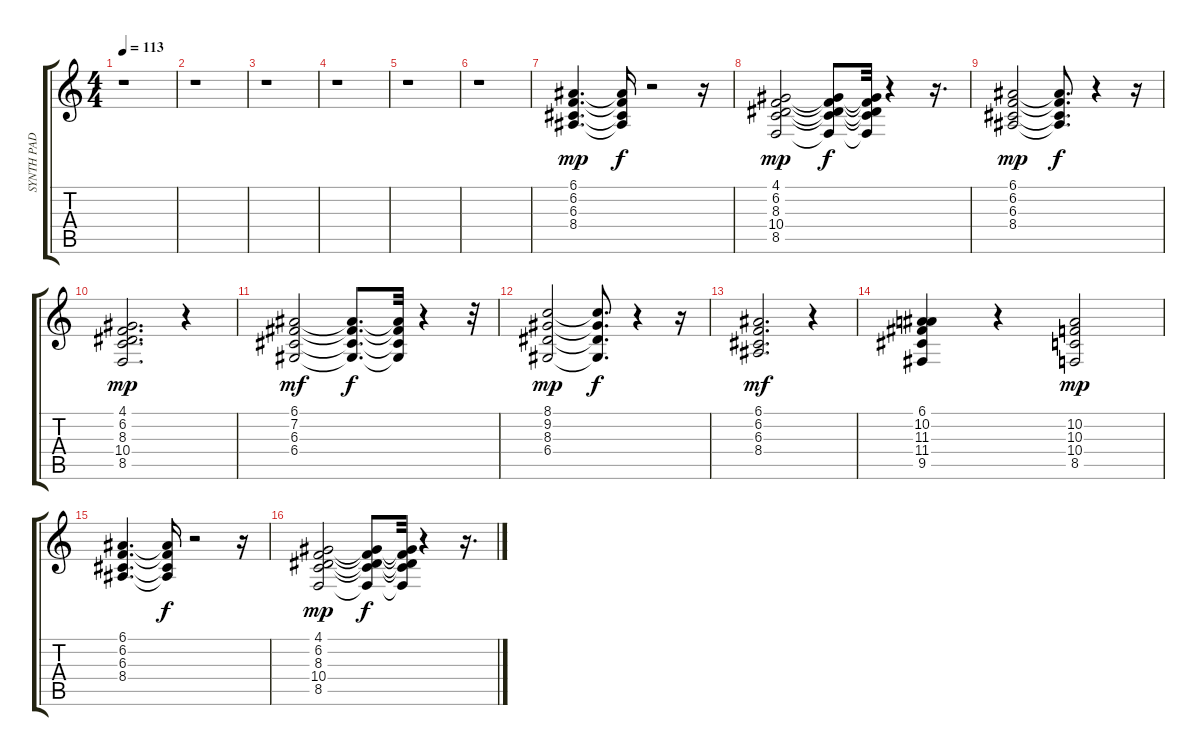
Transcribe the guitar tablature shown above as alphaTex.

\track ("SYNTH PAD" "SYNTH PAD") {instrument stringensemble2}
\staff {score tabs}
\tuning (E4 B3 G3 D3 A2 E2) {hide}
\ts (4 4)
\tempo 113
\clef g2
\ks c
r.1{dy mp} |
r.1 |
r.1 |
r.1 |
r.1 |
r.1 |
(6.1 6.2 6.3 8.4).4{d} (6.1{t} 6.2{t} 6.3{t} 8.4{t}).16{dy f} r.2 r.16 |
(4.1 6.2 8.3 10.4 8.5).2{dy mp} (4.1{t} 6.2{t} 8.3{t} 10.4{t} 8.5{t}).8{dy f} (4.1{t} 6.2{t} 8.3{t} 10.4{t} 8.5{t}).32 r.4 r.16{d} |
(6.1 6.2 6.3 8.4).2{dy mp} (6.1{t} 6.2{t} 6.3{t} 8.4{t}).8{d dy f} r.4 r.16 |
(4.1 6.2 8.3 10.4 8.5).2{d dy mp} r.4 |
(6.1 7.2 6.3 6.4).2{dy mf} (6.1{t} 7.2{t} 6.3{t} 6.4{t}).8{d dy f} (6.1{t} 7.2{t} 6.3{t} 6.4{t}).32 r.4 r.32 |
(8.1 9.2 8.3 6.4).2{dy mp} (8.1{t} 9.2{t} 8.3{t} 6.4{t}).8{d dy f} r.4 r.16 |
(6.1 6.2 6.3 8.4).2{d dy mf} r.4 |
(6.1 10.2 11.3 11.4 9.5).4 r.4 (10.2 10.3 10.4 8.5).2{dy mp} |
(6.1 6.2 6.3 8.4).4{d} (6.1{t} 6.2{t} 6.3{t} 8.4{t}).16{dy f} r.2 r.16 |
(4.1 6.2 8.3 10.4 8.5).2{dy mp} (4.1{t} 6.2{t} 8.3{t} 10.4{t} 8.5{t}).8{dy f} (4.1{t} 6.2{t} 8.3{t} 10.4{t} 8.5{t}).32 r.4 r.16{d}
